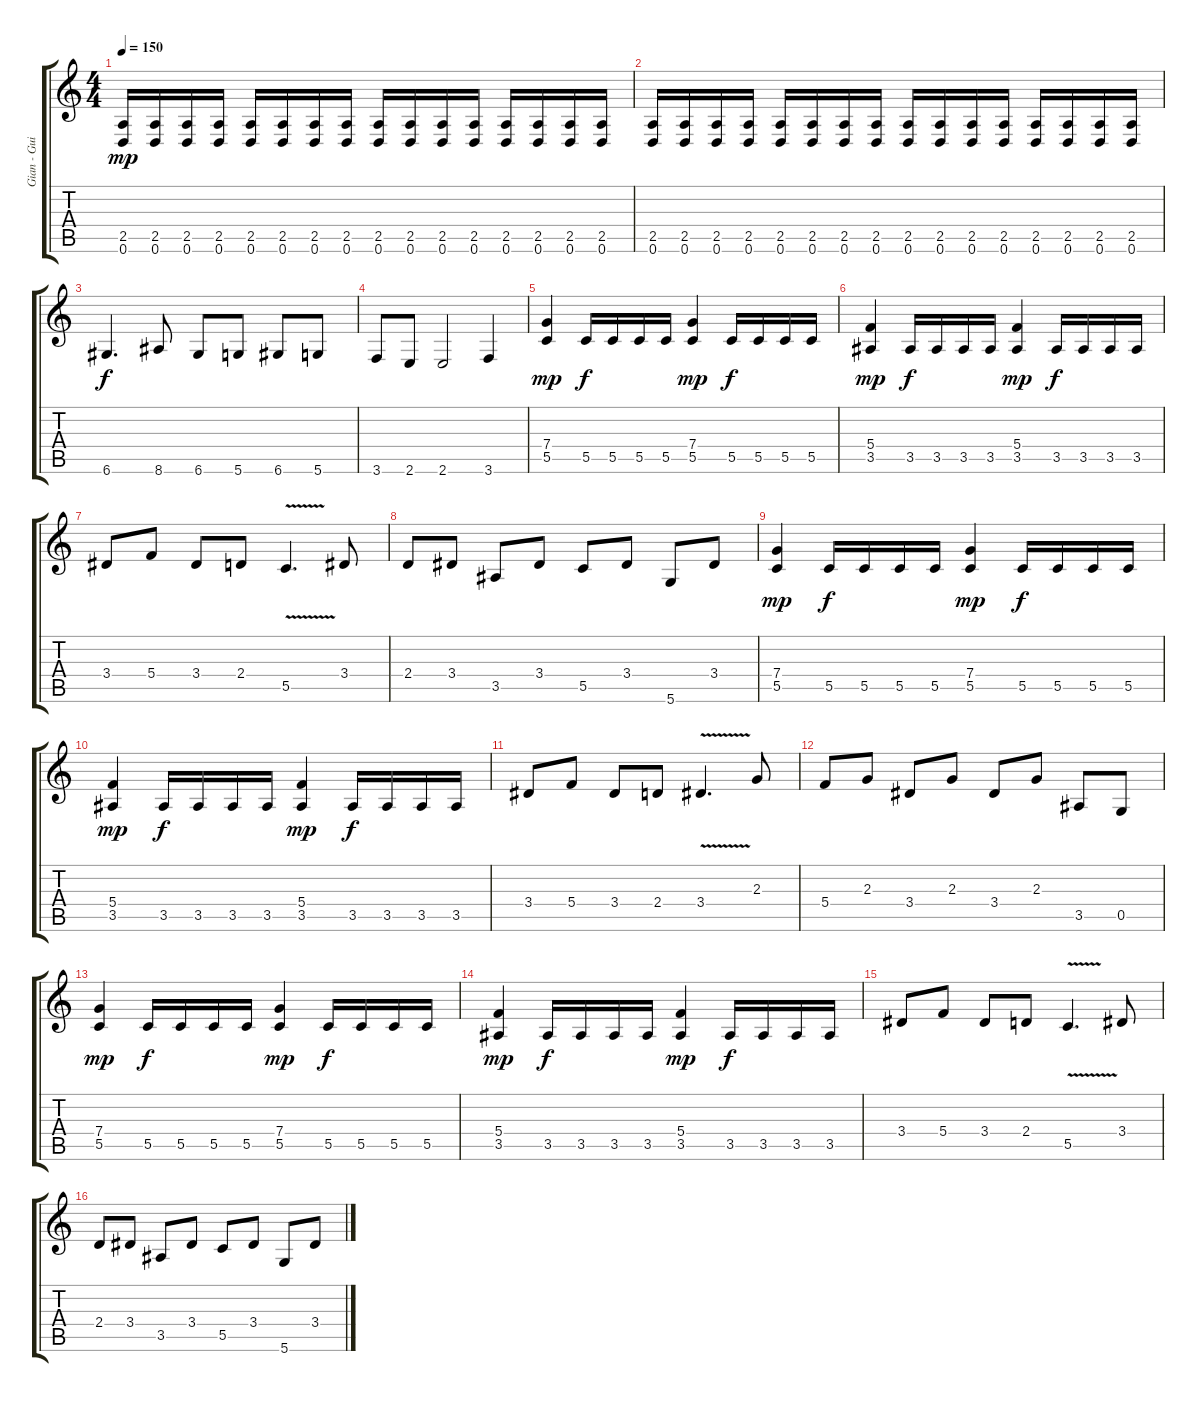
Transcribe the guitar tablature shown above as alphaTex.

\track ("Gian - Guitar 2" "Gian - Gui") {instrument distortionguitar}
\staff {score tabs}
\tuning (D4 A3 F3 C3 G2 D2) {hide}
\ts (4 4)
\tempo 150
\clef g2
\ks c
(2.5 0.6).16{dy mp} (2.5 0.6).16 (2.5 0.6).16 (2.5 0.6).16 (2.5 0.6).16 (2.5 0.6).16 (2.5 0.6).16 (2.5 0.6).16 (2.5 0.6).16 (2.5 0.6).16 (2.5 0.6).16 (2.5 0.6).16 (2.5 0.6).16 (2.5 0.6).16 (2.5 0.6).16 (2.5 0.6).16 |
(2.5 0.6).16 (2.5 0.6).16 (2.5 0.6).16 (2.5 0.6).16 (2.5 0.6).16 (2.5 0.6).16 (2.5 0.6).16 (2.5 0.6).16 (2.5 0.6).16 (2.5 0.6).16 (2.5 0.6).16 (2.5 0.6).16 (2.5 0.6).16 (2.5 0.6).16 (2.5 0.6).16 (2.5 0.6).16 |
6.6.4{d dy f} 8.6.8 6.6.8 5.6.8 6.6.8 5.6.8 |
3.6.8 2.6.8 2.6.2 3.6.4 |
(7.4 5.5).4{dy mp} 5.5.16{dy f} 5.5.16 5.5.16 5.5.16 (7.4 5.5).4{dy mp} 5.5.16{dy f} 5.5.16 5.5.16 5.5.16 |
(5.4 3.5).4{dy mp} 3.5.16{dy f} 3.5.16 3.5.16 3.5.16 (5.4 3.5).4{dy mp} 3.5.16{dy f} 3.5.16 3.5.16 3.5.16 |
3.4.8 5.4.8 3.4.8 2.4.8 5.5{v}.4{d} 3.4.8 |
2.4.8 3.4.8 3.5.8 3.4.8 5.5.8 3.4.8 5.6.8 3.4.8 |
(7.4 5.5).4{dy mp} 5.5.16{dy f} 5.5.16 5.5.16 5.5.16 (7.4 5.5).4{dy mp} 5.5.16{dy f} 5.5.16 5.5.16 5.5.16 |
(5.4 3.5).4{dy mp} 3.5.16{dy f} 3.5.16 3.5.16 3.5.16 (5.4 3.5).4{dy mp} 3.5.16{dy f} 3.5.16 3.5.16 3.5.16 |
3.4.8 5.4.8 3.4.8 2.4.8 3.4{v}.4{d} 2.3.8 |
5.4.8 2.3.8 3.4.8 2.3.8 3.4.8 2.3.8 3.5.8 0.5.8 |
(7.4 5.5).4{dy mp} 5.5.16{dy f} 5.5.16 5.5.16 5.5.16 (7.4 5.5).4{dy mp} 5.5.16{dy f} 5.5.16 5.5.16 5.5.16 |
(5.4 3.5).4{dy mp} 3.5.16{dy f} 3.5.16 3.5.16 3.5.16 (5.4 3.5).4{dy mp} 3.5.16{dy f} 3.5.16 3.5.16 3.5.16 |
3.4.8 5.4.8 3.4.8 2.4.8 5.5{v}.4{d} 3.4.8 |
2.4.8 3.4.8 3.5.8 3.4.8 5.5.8 3.4.8 5.6.8 3.4.8
